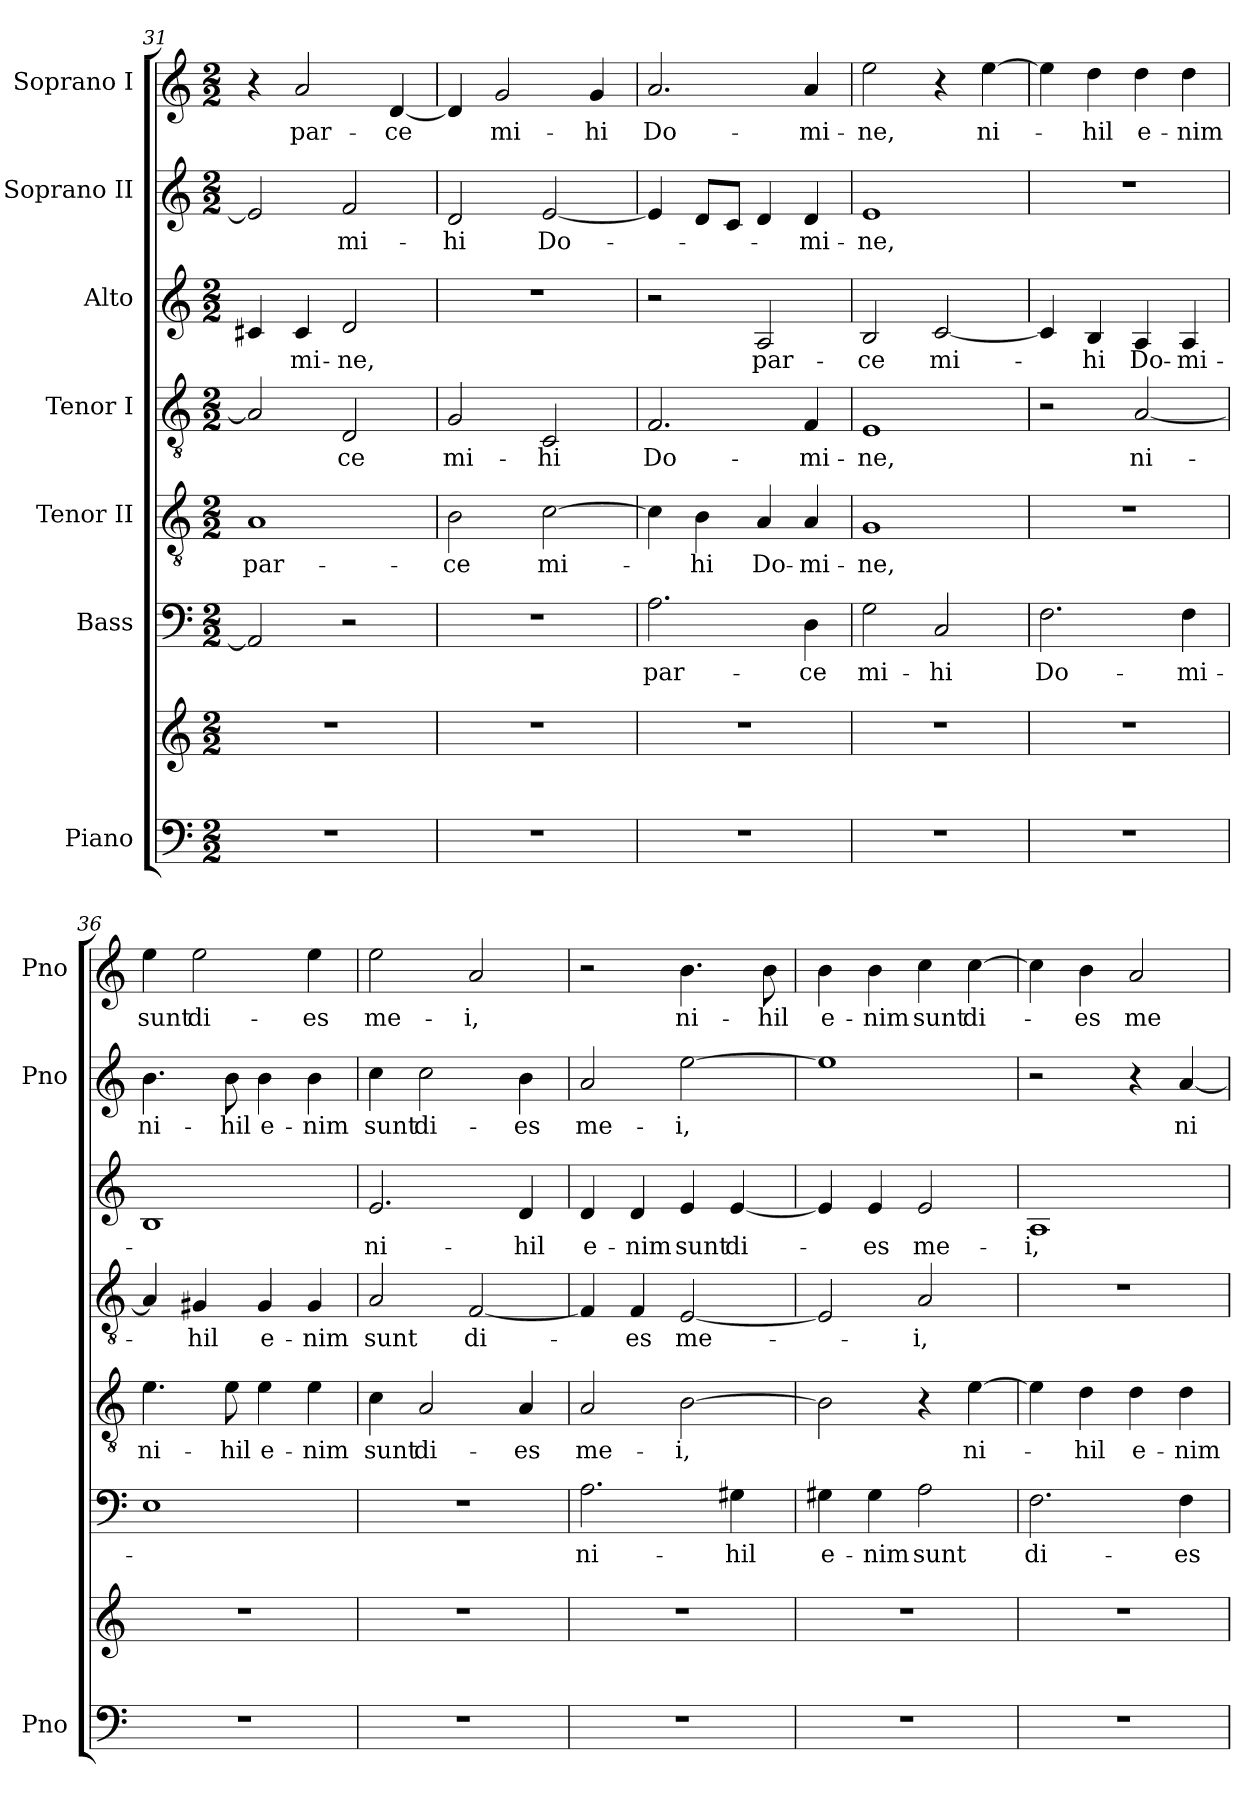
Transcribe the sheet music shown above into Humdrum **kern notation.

**kern	**kern	**kern	**text	**kern	**text	**kern	**text	**kern	**text	**kern	**text	**kern	**text
*part7	*part7	*part6	*part6	*part5	*part5	*part4	*part4	*part3	*part3	*part2	*part2	*part1	*part1
*staff8	*staff7	*staff6	*staff6	*staff5	*staff5	*staff4	*staff4	*staff3	*staff3	*staff2	*staff2	*staff1	*staff1
*I"Piano	*	*I"Bass	*	*I"Tenor II	*	*I"Tenor I	*	*I"Alto	*	*I"Soprano II	*	*I"Soprano I	*
*I'Pno	*	*	*	*	*	*	*	*	*	*I'Pno	*	*I'Pno	*
*clefF4	*clefG2	*clefF4	*	*clefGv2	*	*clefGv2	*	*clefG2	*	*clefG2	*	*clefG2	*
*k[]	*k[]	*k[]	*	*k[]	*	*k[]	*	*k[]	*	*k[]	*	*k[]	*
*C:	*C:	*C:	*	*C:	*	*C:	*	*C:	*	*C:	*	*C:	*
*M2/2	*M2/2	*M2/2	*	*M2/2	*	*M2/2	*	*M2/2	*	*M2/2	*	*M2/2	*
=31	=31	=31	=31	=31	=31	=31	=31	=31	=31	=31	=31	=31	=31
1r	1r	2AA/]	.	1A	par-	2A/]	.	4c#X/	.	2e/]	.	4r	.
.	.	.	.	.	.	.	.	4c#/	-mi-	.	.	2a/	par-
.	.	2r	.	.	.	2D/	-ce	2d/	-ne,	2f/	mi-	.	.
.	.	.	.	.	.	.	.	.	.	.	.	[4d/	-ce
=32	=32	=32	=32	=32	=32	=32	=32	=32	=32	=32	=32	=32	=32
1r	1r	1r	.	2B\	-ce	2G/	mi-	1r	.	2d/	-hi	4d/]	.
.	.	.	.	.	.	.	.	.	.	.	.	2g/	mi-
.	.	.	.	[2c\	mi-	2C/	-hi	.	.	[2e/	Do-	.	.
.	.	.	.	.	.	.	.	.	.	.	.	4g/	-hi
=33	=33	=33	=33	=33	=33	=33	=33	=33	=33	=33	=33	=33	=33
1r	1r	2.A\	par-	4c\]	.	2.F/	Do-	2r	.	4e/]	.	2.a/	Do-
.	.	.	.	4B\	-hi	.	.	.	.	8d/L	.	.	.
.	.	.	.	.	.	.	.	.	.	8c/J	.	.	.
.	.	.	.	4A/	Do-	.	.	2A/	par-	4d/	.	.	.
.	.	4D\	-ce	4A/	-mi-	4F/	-mi-	.	.	4d/	-mi-	4a/	-mi-
=34	=34	=34	=34	=34	=34	=34	=34	=34	=34	=34	=34	=34	=34
1r	1r	2G\	mi-	1G	-ne,	1E	-ne,	2B/	-ce	1e	-ne,	2ee\	-ne,
.	.	2C/	-hi	.	.	.	.	[2c/	mi-	.	.	4r	.
.	.	.	.	.	.	.	.	.	.	.	.	[4ee\	ni-
=35	=35	=35	=35	=35	=35	=35	=35	=35	=35	=35	=35	=35	=35
1r	1r	2.F\	Do-	1r	.	2r	.	4c/]	.	1r	.	4ee\]	.
.	.	.	.	.	.	.	.	4B/	-hi	.	.	4dd\	-hil
.	.	.	.	.	.	[2A/	ni-	4A/	Do-	.	.	4dd\	e-
.	.	4F\	-mi-	.	.	.	.	4A/	-mi-	.	.	4dd\	-nim
!!LO:PB:g=z
=36	=36	=36	=36	=36	=36	=36	=36	=36	=36	=36	=36	=36	=36
1r	1r	1E	­	4.e\	ni-	4A/]	-­	1B	­	4.b\	ni-	4ee\	sunt
.	.	.	.	.	.	4G#X/	hil	.	.	.	.	2ee\	di-
.	.	.	.	8e\	-hil	.	.	.	.	8b\	-hil	.	.
.	.	.	.	4e\	e-	4G#/	e-	.	.	4b\	e-	.	.
.	.	.	.	4e\	-nim	4G#/	-nim	.	.	4b\	-nim	4ee\	-es
=37	=37	=37	=37	=37	=37	=37	=37	=37	=37	=37	=37	=37	=37
1r	1r	1r	.	4c\	sunt	2A/	sunt	2.e/	ni-	4cc\	sunt	2ee\	me-
.	.	.	.	2A/	di-	.	.	.	.	2cc\	di-	.	.
.	.	.	.	.	.	[2F/	di-	.	.	.	.	2a/	-i,
.	.	.	.	4A/	-es	.	.	4d/	-hil	4b\	-es	.	.
=38	=38	=38	=38	=38	=38	=38	=38	=38	=38	=38	=38	=38	=38
1r	1r	2.A\	ni-	2A/	me-	4F/]	.	4d/	e-	2a/	me-	2r	.
.	.	.	.	.	.	4F/	-es	4d/	-nim	.	.	.	.
.	.	.	.	[2B\	-i,	[2E/	me-	4e/	sunt	[2ee\	-i,	4.b\	ni-
.	.	4G#X\	-hil	.	.	.	.	[4e/	di-	.	.	.	.
.	.	.	.	.	.	.	.	.	.	.	.	8b\	-hil
=39	=39	=39	=39	=39	=39	=39	=39	=39	=39	=39	=39	=39	=39
1r	1r	4G#X\	e-	2B\]	.	2E/]	.	4e/]	.	1ee]	.	4b\	e-
.	.	4G#\	-nim	.	.	.	.	4e/	-es	.	.	4b\	-nim
.	.	2A\	sunt	4r	.	2A/	-i,	2e/	me-	.	.	4cc\	sunt
.	.	.	.	[4e\	ni-	.	.	.	.	.	.	[4cc\	di-
=40	=40	=40	=40	=40	=40	=40	=40	=40	=40	=40	=40	=40	=40
1r	1r	2.F\	di-	4e\]	.	1r	.	1A	-i,	2r	.	4cc\]	.
.	.	.	.	4d\	-hil	.	.	.	.	.	.	4b\	-es
.	.	.	.	4d\	e-	.	.	.	.	4r	.	2a/	me-
.	.	4F\	-es	4d\	-nim	.	.	.	.	[4a/	ni-	.	.
=	=	=	=	=	=	=	=	=	=	=	=	=	=
*-	*-	*-	*-	*-	*-	*-	*-	*-	*-	*-	*-	*-	*-
